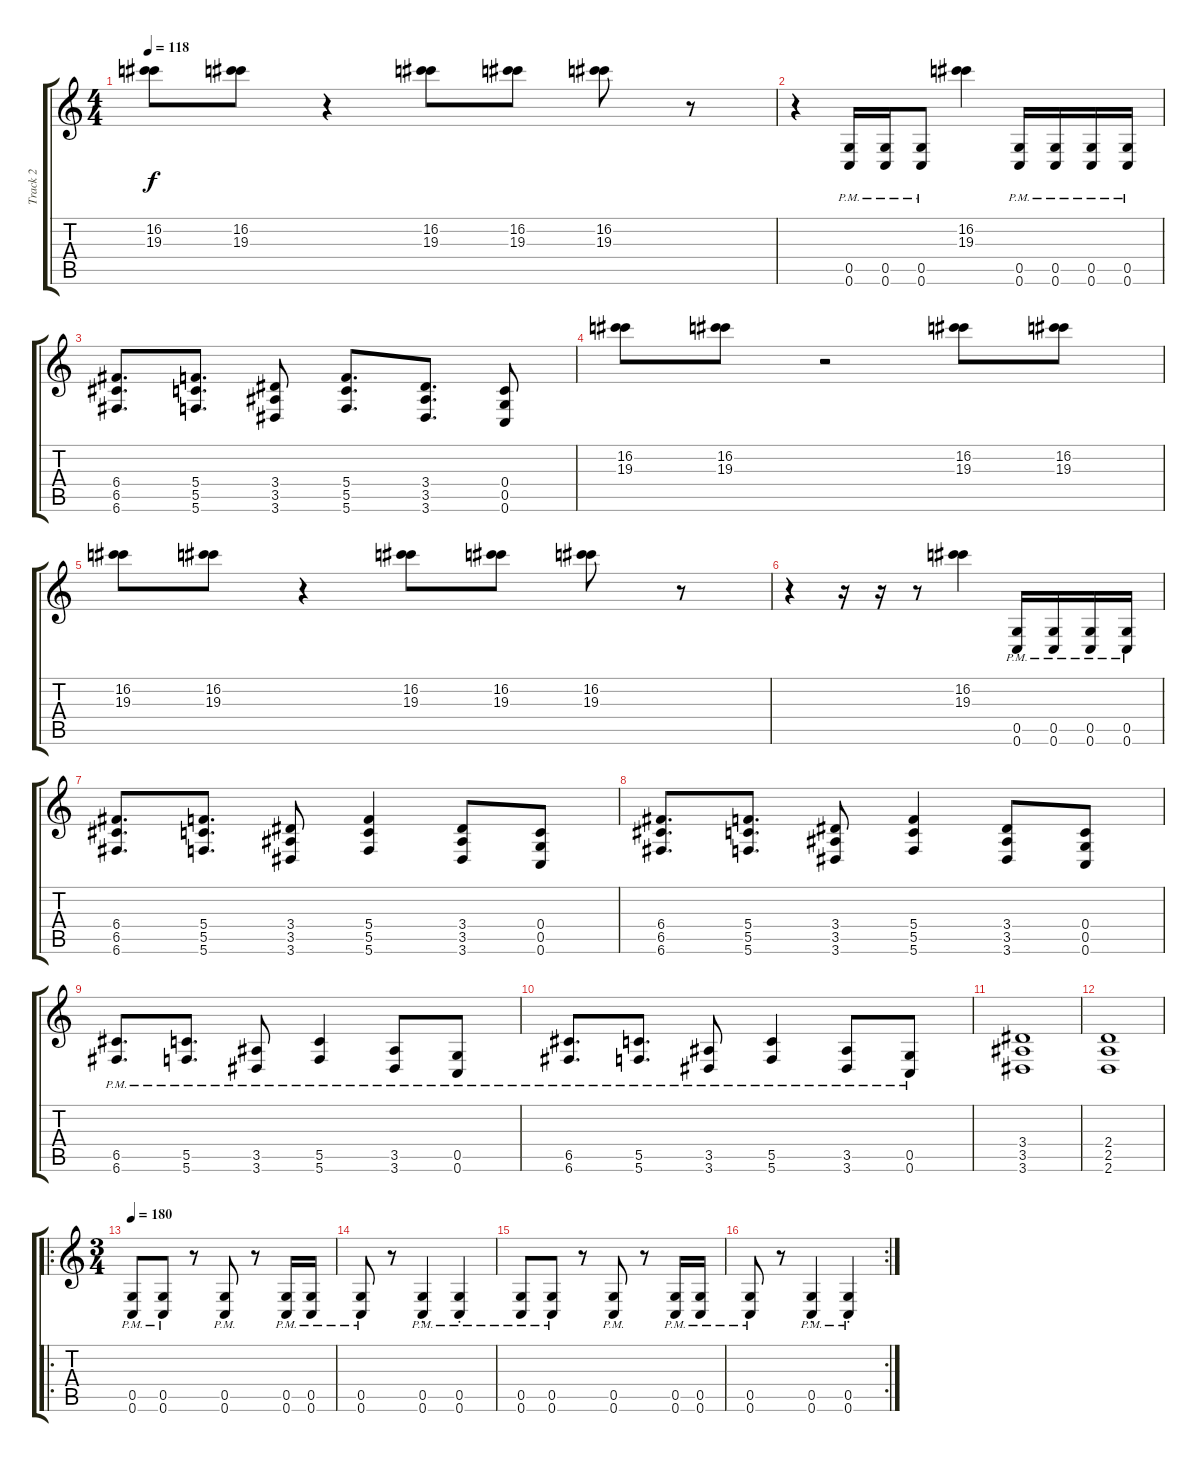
\track ("Track 2" "Track 2") {instrument overdrivenguitar}
\staff {score tabs}
\tuning (D4 A3 F3 C3 G2 C2) {hide}
\ts (4 4)
\tempo 118
\clef g2
\ks c
(16.2 19.3).8{dy f} (16.2 19.3).8 r.4 (16.2 19.3).8 (16.2 19.3).8 (16.2 19.3).8 r.8 |
r.4 (0.5{pm} 0.6{pm}).16 (0.5{pm} 0.6{pm}).16 (0.5{pm} 0.6{pm}).8 (16.2 19.3).4 (0.5{pm} 0.6{pm}).16 (0.5{pm} 0.6{pm}).16 (0.5{pm} 0.6{pm}).16 (0.5{pm} 0.6{pm}).16 |
(6.4 6.5 6.6).8{d} (5.4 5.5 5.6).8{d} (3.4 3.5 3.6).8 (5.4 5.5 5.6).8{d} (3.4 3.5 3.6).8{d} (0.4 0.5 0.6).8 |
(16.2 19.3).8 (16.2 19.3).8 r.2 (16.2 19.3).8 (16.2 19.3).8 |
(16.2 19.3).8 (16.2 19.3).8 r.4 (16.2 19.3).8 (16.2 19.3).8 (16.2 19.3).8 r.8 |
r.4 r.16 r.16 r.8 (16.2 19.3).4 (0.5{pm} 0.6{pm}).16 (0.5{pm} 0.6{pm}).16 (0.5{pm} 0.6{pm}).16 (0.5{pm} 0.6{pm}).16 |
(6.4 6.5 6.6).8{d} (5.4 5.5 5.6).8{d} (3.4 3.5 3.6).8 (5.4 5.5 5.6).4 (3.4 3.5 3.6).8 (0.4 0.5 0.6).8 |
(6.4 6.5 6.6).8{d} (5.4 5.5 5.6).8{d} (3.4 3.5 3.6).8 (5.4 5.5 5.6).4 (3.4 3.5 3.6).8 (0.4 0.5 0.6).8 |
(6.5{pm} 6.6{pm}).8{d} (5.5{pm} 5.6{pm}).8{d} (3.5{pm} 3.6{pm}).8 (5.5{pm} 5.6{pm}).4 (3.5{pm} 3.6{pm}).8 (0.5{pm} 0.6{pm}).8 |
(6.5{pm} 6.6{pm}).8{d} (5.5{pm} 5.6{pm}).8{d} (3.5{pm} 3.6{pm}).8 (5.5{pm} 5.6{pm}).4 (3.5{pm} 3.6{pm}).8 (0.5{pm} 0.6{pm}).8 |
(3.4 3.5 3.6).1 |
(2.4 2.5 2.6).1 |
\ro
\ts (3 4)
\tempo 180
(0.5{pm} 0.6{pm}).8{balance 6} (0.5{pm} 0.6{pm}).8 r.8 (0.5{pm} 0.6{pm}).8 r.8 (0.5{pm} 0.6{pm}).16 (0.5{pm} 0.6{pm}).16 |
(0.5{pm} 0.6{pm}).8 r.8 (0.5{pm st} 0.6{pm st}).4 (0.5{pm st} 0.6{pm st}).4 |
(0.5{pm} 0.6{pm}).8 (0.5{pm} 0.6{pm}).8 r.8 (0.5{pm} 0.6{pm}).8 r.8 (0.5{pm} 0.6{pm}).16 (0.5{pm} 0.6{pm}).16 |
\rc 2
(0.5{pm} 0.6{pm}).8 r.8 (0.5{pm st} 0.6{pm st}).4 (0.5{pm st} 0.6{pm st}).4
